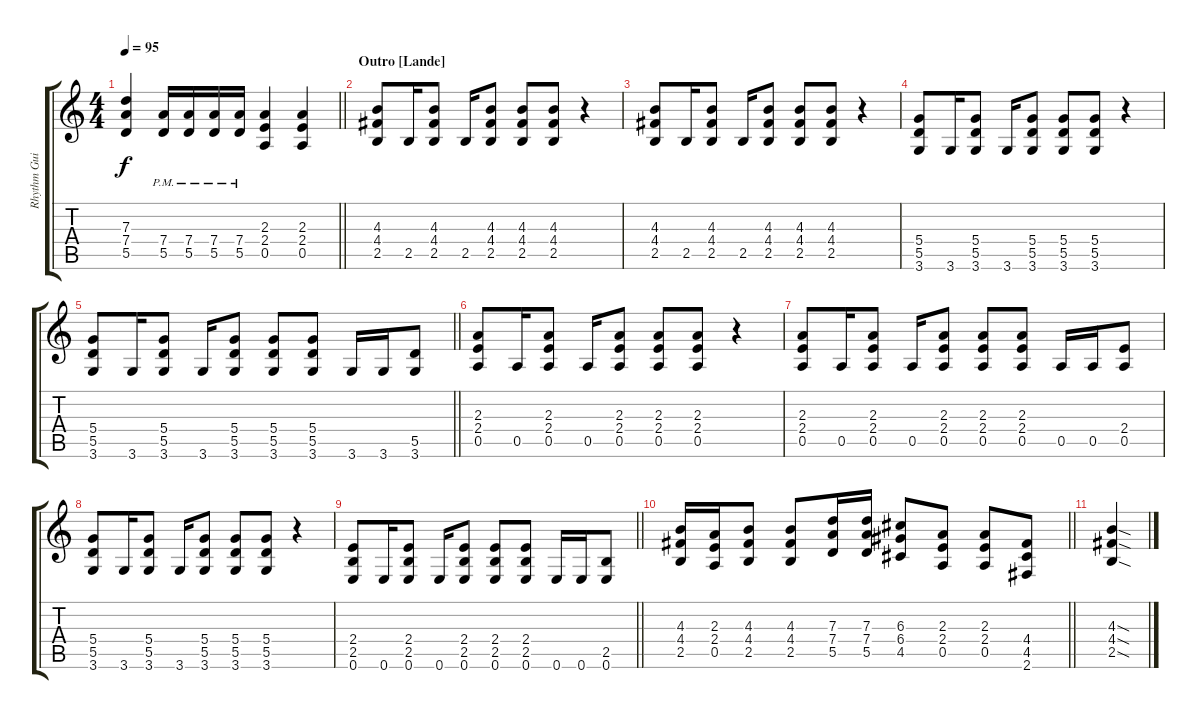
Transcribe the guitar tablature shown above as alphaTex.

\track ("Rhythm Guitar (Sascha Paeth)" "Rhythm Gui") {instrument distortionguitar}
\staff {score tabs}
\tuning (E4 B3 G3 D3 A2 E2) {hide}
\ts (4 4)
\tempo 95
\clef g2
\barLineRight lightlight
\ks c
(7.3{t} 7.4{t} 5.5{t}).4{dy f} (7.4{pm} 5.5{pm}).16 (7.4{pm} 5.5{pm}).16 (7.4{pm} 5.5{pm}).16 (7.4{pm} 5.5{pm}).16 (2.3 2.4 0.5).4 (2.3 2.4 0.5).4 |
\section ("" "Outro [Lande]")
(4.3 4.4 2.5).8 2.5.16 (4.3 4.4 2.5).8 2.5.16 (4.3 4.4 2.5).8 (4.3 4.4 2.5).8 (4.3 4.4 2.5).8 r.4 |
(4.3 4.4 2.5).8 2.5.16 (4.3 4.4 2.5).8 2.5.16 (4.3 4.4 2.5).8 (4.3 4.4 2.5).8 (4.3 4.4 2.5).8 r.4 |
(5.4 5.5 3.6).8 3.6.16 (5.4 5.5 3.6).8 3.6.16 (5.4 5.5 3.6).8 (5.4 5.5 3.6).8 (5.4 5.5 3.6).8 r.4 |
\barLineRight lightlight
(5.4 5.5 3.6).8 3.6.16 (5.4 5.5 3.6).8 3.6.16 (5.4 5.5 3.6).8 (5.4 5.5 3.6).8 (5.4 5.5 3.6).8 3.6.16 3.6.16 (5.5 3.6).8 |
(2.3 2.4 0.5).8 0.5.16 (2.3 2.4 0.5).8 0.5.16 (2.3 2.4 0.5).8 (2.3 2.4 0.5).8 (2.3 2.4 0.5).8 r.4 |
(2.3 2.4 0.5).8 0.5.16 (2.3 2.4 0.5).8 0.5.16 (2.3 2.4 0.5).8 (2.3 2.4 0.5).8 (2.3 2.4 0.5).8 0.5.16 0.5.16 (2.4 0.5).8 |
(5.4 5.5 3.6).8 3.6.16 (5.4 5.5 3.6).8 3.6.16 (5.4 5.5 3.6).8 (5.4 5.5 3.6).8 (5.4 5.5 3.6).8 r.4 |
\barLineRight lightlight
(2.4 2.5 0.6).8 0.6.16 (2.4 2.5 0.6).8 0.6.16 (2.4 2.5 0.6).8 (2.4 2.5 0.6).8 (2.4 2.5 0.6).8 0.6.16 0.6.16 (2.5 0.6).8 |
\barLineRight lightlight
(4.3 4.4 2.5).16 (2.3 2.4 0.5).16 (4.3 4.4 2.5).8 (4.3 4.4 2.5).8 (7.3 7.4 5.5).16 (7.3 7.4 5.5).16 (6.3 6.4 4.5).8 (2.3 2.4 0.5).8 (2.3 2.4 0.5).8 (4.4 4.5 2.6).8 |
(4.3{sod} 4.4{sod} 2.5{sod}).4
